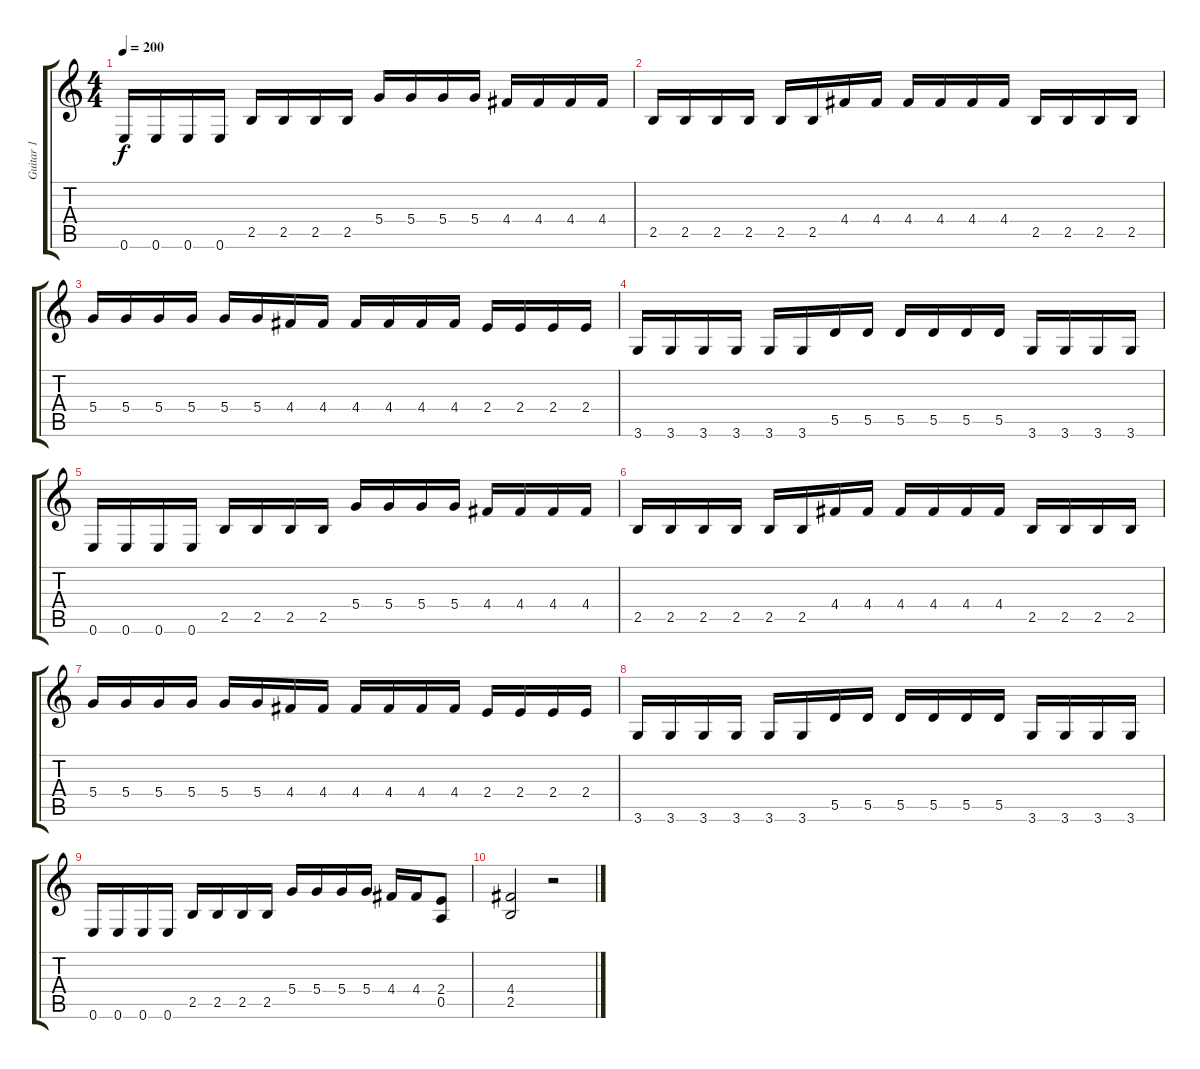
\track ("Guitar 1" "Guitar 1") {instrument distortionguitar}
\staff {score tabs}
\tuning (E4 B3 G3 D3 A2 E2) {hide}
\ts (4 4)
\tempo 200
\clef g2
\ks c
0.6.16{dy f} 0.6.16 0.6.16 0.6.16 2.5.16 2.5.16 2.5.16 2.5.16 5.4.16 5.4.16 5.4.16 5.4.16 4.4.16 4.4.16 4.4.16 4.4.16 |
2.5.16 2.5.16 2.5.16 2.5.16 2.5.16 2.5.16 4.4.16 4.4.16 4.4.16 4.4.16 4.4.16 4.4.16 2.5.16 2.5.16 2.5.16 2.5.16 |
5.4.16 5.4.16 5.4.16 5.4.16 5.4.16 5.4.16 4.4.16 4.4.16 4.4.16 4.4.16 4.4.16 4.4.16 2.4.16 2.4.16 2.4.16 2.4.16 |
3.6.16 3.6.16 3.6.16 3.6.16 3.6.16 3.6.16 5.5.16 5.5.16 5.5.16 5.5.16 5.5.16 5.5.16 3.6.16 3.6.16 3.6.16 3.6.16 |
0.6.16 0.6.16 0.6.16 0.6.16 2.5.16 2.5.16 2.5.16 2.5.16 5.4.16 5.4.16 5.4.16 5.4.16 4.4.16 4.4.16 4.4.16 4.4.16 |
2.5.16 2.5.16 2.5.16 2.5.16 2.5.16 2.5.16 4.4.16 4.4.16 4.4.16 4.4.16 4.4.16 4.4.16 2.5.16 2.5.16 2.5.16 2.5.16 |
5.4.16 5.4.16 5.4.16 5.4.16 5.4.16 5.4.16 4.4.16 4.4.16 4.4.16 4.4.16 4.4.16 4.4.16 2.4.16 2.4.16 2.4.16 2.4.16 |
3.6.16 3.6.16 3.6.16 3.6.16 3.6.16 3.6.16 5.5.16 5.5.16 5.5.16 5.5.16 5.5.16 5.5.16 3.6.16 3.6.16 3.6.16 3.6.16 |
0.6.16 0.6.16 0.6.16 0.6.16 2.5.16 2.5.16 2.5.16 2.5.16 5.4.16 5.4.16 5.4.16 5.4.16 4.4.16 4.4.16 (2.4 0.5).8 |
(4.4 2.5).2 r.2
